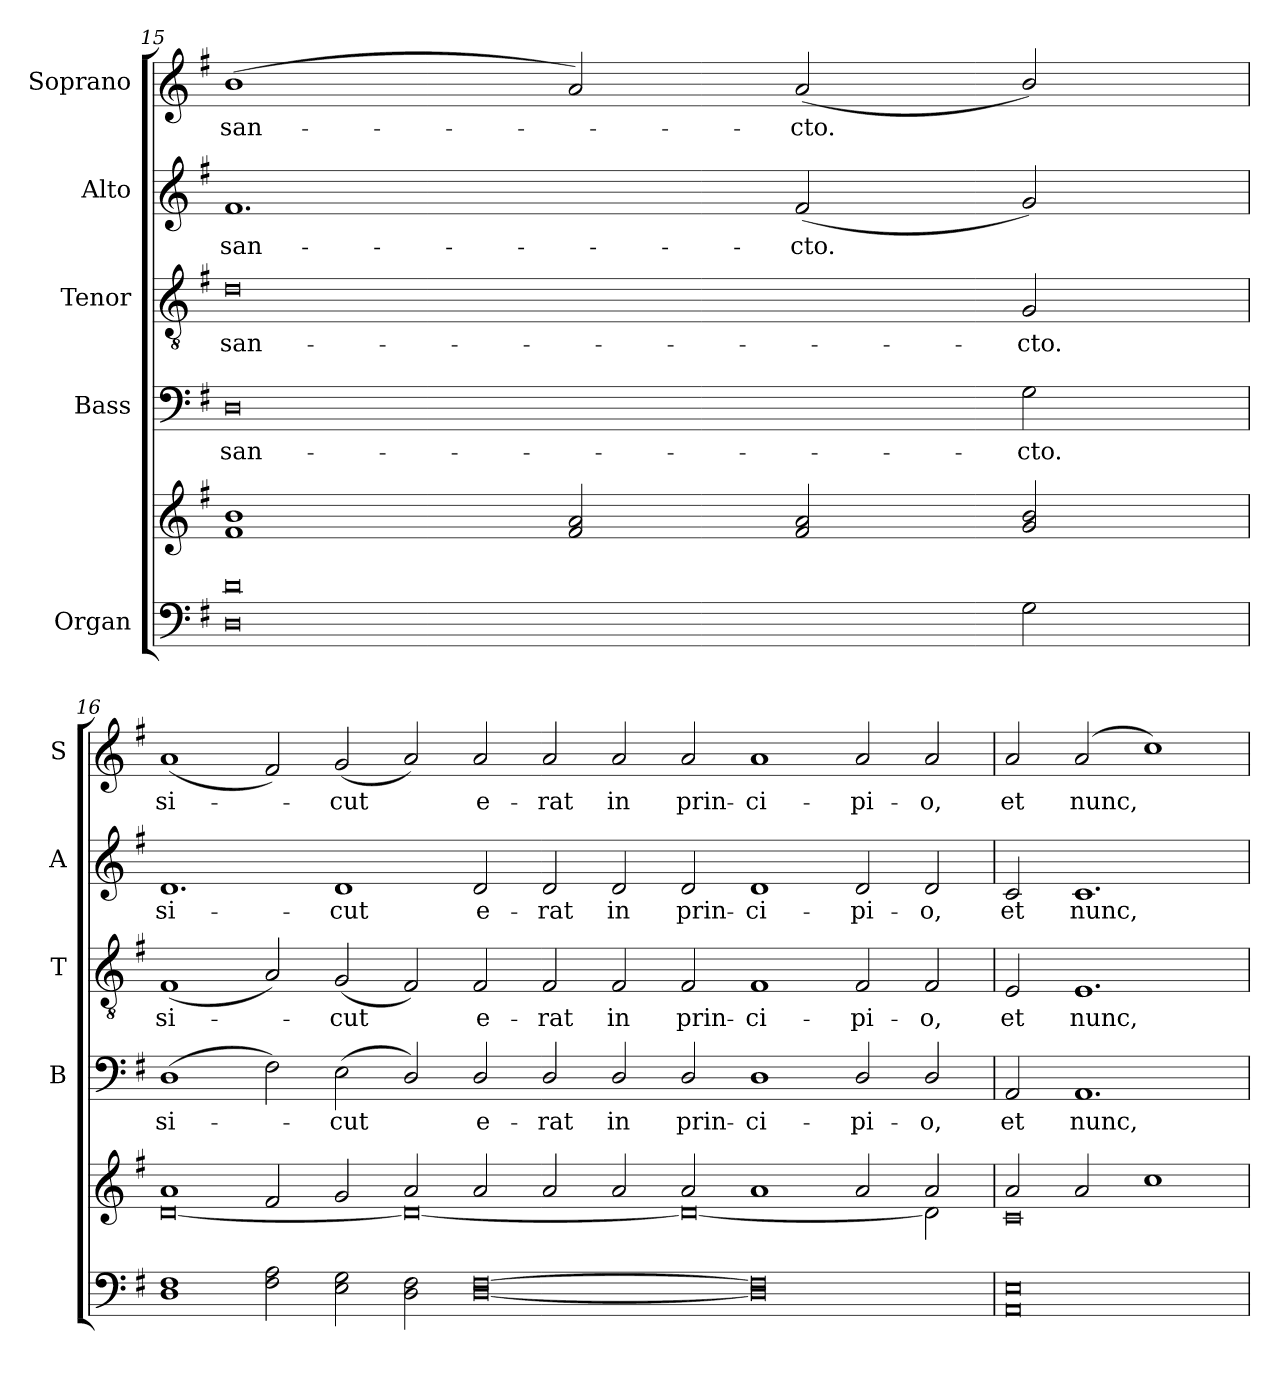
**kern	**kern	**kern	**text	**kern	**text	**kern	**text	**kern	**text
*part5	*part5	*part4	*part4	*part3	*part3	*part2	*part2	*part1	*part1
*staff6	*staff5	*staff4	*staff4	*staff3	*staff3	*staff2	*staff2	*staff1	*staff1
*I"Organ	*	*I"Bass	*	*I"Tenor	*	*I"Alto	*	*I"Soprano	*
*	*	*I'B	*	*I'T	*	*I'A	*	*I'S	*
!!LO:LB:g=z
*clefF4	*clefG2	*clefF4	*	*clefGv2	*	*clefG2	*	*clefG2	*
*k[f#]	*k[f#]	*k[f#]	*	*k[f#]	*	*k[f#]	*	*k[f#]	*
*G:	*G:	*G:	*	*G:	*	*G:	*	*G:	*
=15	=15	=15	=15	=15	=15	=15	=15	=15	=15
*	*^	*	*	*	*	*	*	*	*
!	!	!	!	!LO:LY:b	!	!LO:LY:b	!	!LO:LY:b	!	!LO:LY:b
0D 0d	1f#/ 1b/	0ryy	0D	san-	0d	san-	1.f#	san-	(<1b	san-
.	2f#/ 2a/	.	.	.	.	.	.	.	2a)	.
!	!	!	!	!	!	!	!	!LO:LY:b	!	!LO:LY:b
.	2f#/ 2a/	.	.	.	.	.	(<2f#	-cto.	(<2a	cto.
!	!	!	!	!LO:LY:b	!	!LO:LY:b	!	!	!	!
2G	2g/ 2b/	2ryy	2G	-cto.	2G	-cto.	2g)	.	2b/)	.
=16	=16	=16	=16	=16	=16	=16	=16	=16	=16	=16
!	!	!	!	!LO:LY:b	!	!LO:LY:b	!	!LO:LY:b	!	!LO:LY:b
1D 1F#	1a/	[0d\	(>1D	si-	(<1F#	si-	1.d	si-	(<1a	si-
2F# 2A	2f#/	.	2F#)	.	2A)	.	.	.	2f#)	.
!	!	!	!	!LO:LY:b	!	!LO:LY:b	!	!LO:LY:b	!	!LO:LY:b
2E 2G	2g/	.	(<2E	cut	(<2G	cut	1d	-cut	(<2g	cut
2D 2F#	2a/	0d\_	2D/)	.	2F#)	.	.	.	2a)	.
!	!	!	!	!LO:LY:b	!	!LO:LY:b	!	!LO:LY:b	!	!LO:LY:b
[0D [0F#	2a/	.	2D/	e-	2F#	e-	2d	e-	2a	e-
!	!	!	!	!LO:LY:b	!	!LO:LY:b	!	!LO:LY:b	!	!LO:LY:b
.	2a/	.	2D/	-rat	2F#	-rat	2d	-rat	2a	-rat
!	!	!	!	!LO:LY:b	!	!LO:LY:b	!	!LO:LY:b	!	!LO:LY:b
.	2a/	.	2D/	in	2F#	in	2d	in	2a	in
!	!	!	!	!LO:LY:b	!	!LO:LY:b	!	!LO:LY:b	!	!LO:LY:b
.	2a/	0d\_	2D/	prin-	2F#	prin-	2d	prin-	2a	prin-
!	!	!	!	!LO:LY:b	!	!LO:LY:b	!	!LO:LY:b	!	!LO:LY:b
0D] 0F#]	1a/	.	1D	-ci-	1F#	-ci-	1d	-ci-	1a	-ci-
!	!	!	!	!LO:LY:b	!	!LO:LY:b	!	!LO:LY:b	!	!LO:LY:b
.	2a/	.	2D/	-pi-	2F#	-pi-	2d	-pi-	2a	-pi-
!	!	!	!	!LO:LY:b	!	!LO:LY:b	!	!LO:LY:b	!	!LO:LY:b
.	2a/	2d\]	2D/	-o,	2F#	-o,	2d	-o,	2a	-o,
=17	=17	=17	=17	=17	=17	=17	=17	=17	=17	=17
!	!	!	!	!LO:LY:b	!	!LO:LY:b	!	!LO:LY:b	!	!LO:LY:b
0AA 0E	2a/	0c\	2AA	et	2E	et	2c	et	2a	et
!	!	!	!	!LO:LY:b	!	!LO:LY:b	!	!LO:LY:b	!	!LO:LY:b
.	2a/	.	1.AA	nunc,	1.E	nunc,	1.c	nunc,	(<2a	nunc,
.	1cc/	.	.	.	.	.	.	.	1cc)	.
*	*v	*v	*	*	*	*	*	*	*	*
=	=	=	=	=	=	=	=	=	=
*-	*-	*-	*-	*-	*-	*-	*-	*-	*-
